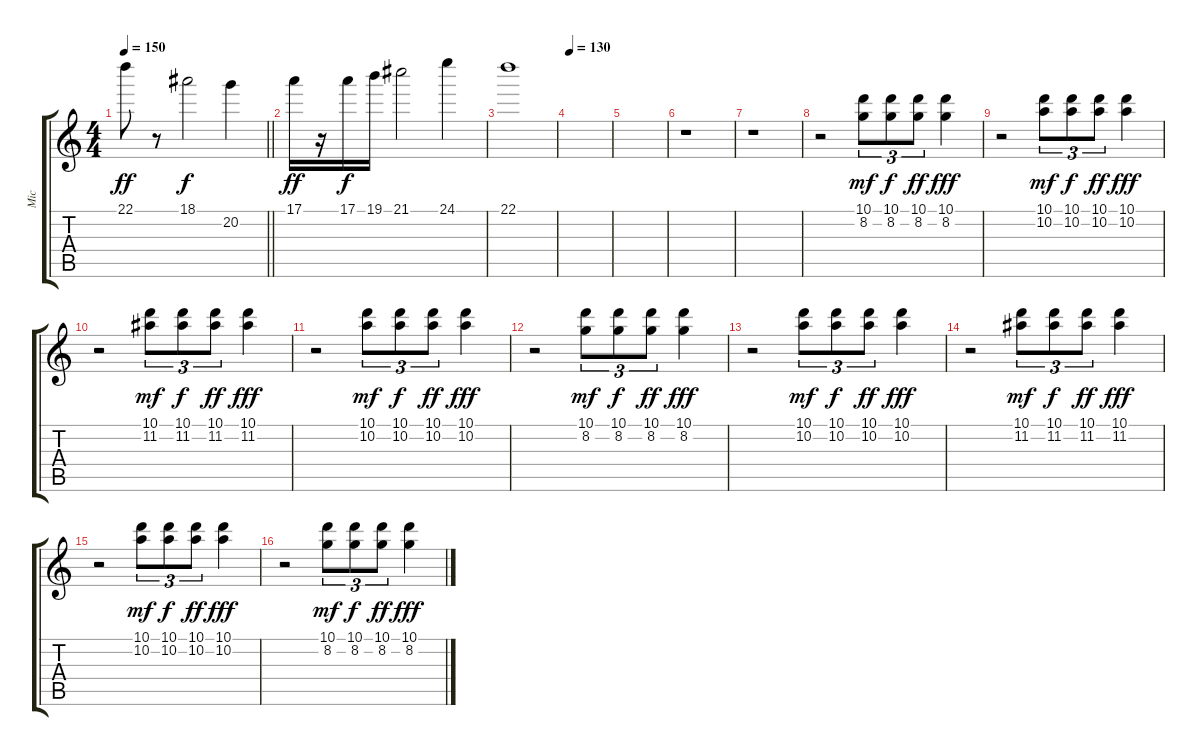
\track ("Mic" "Mic") {instrument distortionguitar}
\staff {score tabs}
\tuning (E4 B3 G3 D3 A2 E2) {hide}
\ts (4 4)
\tempo 150
\clef g2
\barLineRight lightlight
\ks c
22.1.8{dy ff} r.8 18.1.2{dy f} 20.2.4 |
17.1.16{dy ff} r.16 17.1.16{dy f} 19.1.16 21.1.2 24.1.4 |
22.1.1 |
\tempo 130
|
|
r.1 |
r.1 |
r.2 (10.1 8.2).8{tu (3 2) dy mf} (10.1 8.2).8{tu (3 2) dy f} (10.1 8.2).8{tu (3 2) dy ff} (10.1 8.2).4{dy fff} |
r.2 (10.1 10.2).8{tu (3 2) dy mf} (10.1 10.2).8{tu (3 2) dy f} (10.1 10.2).8{tu (3 2) dy ff} (10.1 10.2).4{dy fff} |
r.2 (10.1 11.2).8{tu (3 2) dy mf} (10.1 11.2).8{tu (3 2) dy f} (10.1 11.2).8{tu (3 2) dy ff} (10.1 11.2).4{dy fff} |
r.2 (10.1 10.2).8{tu (3 2) dy mf} (10.1 10.2).8{tu (3 2) dy f} (10.1 10.2).8{tu (3 2) dy ff} (10.1 10.2).4{dy fff} |
r.2 (10.1 8.2).8{tu (3 2) dy mf} (10.1 8.2).8{tu (3 2) dy f} (10.1 8.2).8{tu (3 2) dy ff} (10.1 8.2).4{dy fff} |
r.2 (10.1 10.2).8{tu (3 2) dy mf} (10.1 10.2).8{tu (3 2) dy f} (10.1 10.2).8{tu (3 2) dy ff} (10.1 10.2).4{dy fff} |
r.2 (10.1 11.2).8{tu (3 2) dy mf} (10.1 11.2).8{tu (3 2) dy f} (10.1 11.2).8{tu (3 2) dy ff} (10.1 11.2).4{dy fff} |
r.2 (10.1 10.2).8{tu (3 2) dy mf} (10.1 10.2).8{tu (3 2) dy f} (10.1 10.2).8{tu (3 2) dy ff} (10.1 10.2).4{dy fff} |
r.2 (10.1 8.2).8{tu (3 2) dy mf} (10.1 8.2).8{tu (3 2) dy f} (10.1 8.2).8{tu (3 2) dy ff} (10.1 8.2).4{dy fff}
